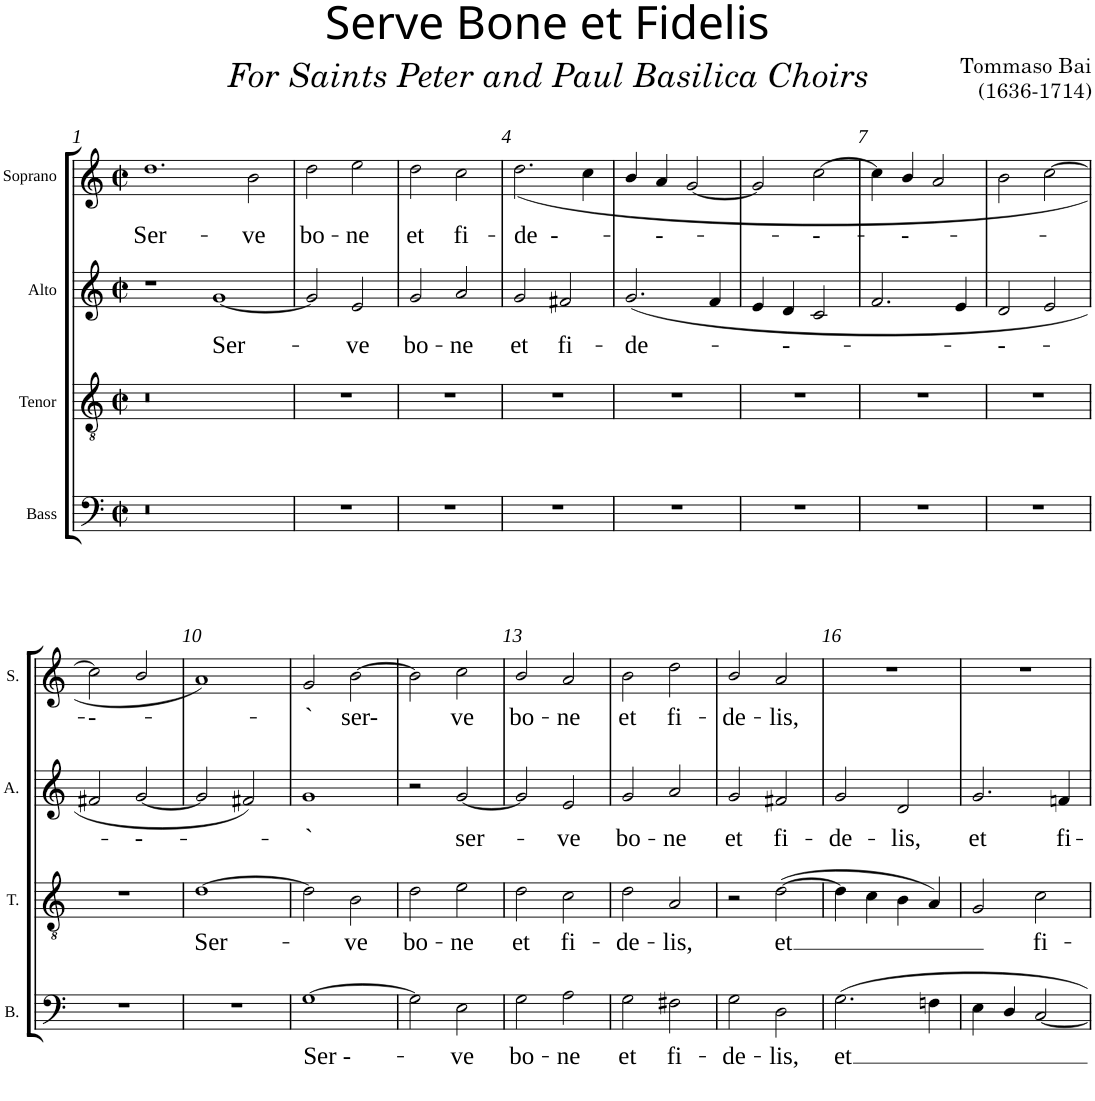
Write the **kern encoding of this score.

**kern	**text	**kern	**text	**kern	**text	**kern	**text
*part4	*part4	*part3	*part3	*part2	*part2	*part1	*part1
*staff4	*staff4	*staff3	*staff3	*staff2	*staff2	*staff1	*staff1
*I"Bass	*	*I"Tenor	*	*I"Alto	*	*I"Soprano	*
*I'B.	*	*I'T.	*	*I'A.	*	*I'S.	*
*clefF4	*	*clefGv2	*	*clefG2	*	*clefG2	*
*k[]	*	*k[]	*	*k[]	*	*k[]	*
*M2/2	*	*M2/2	*	*M2/2	*	*M2/2	*
*met(c|)	*	*met(c|)	*	*met(c|)	*	*met(c|)	*
=1	=1	=1	=1	=1	=1	=1	=1
!	!	!	!	!	!	!	!LO:LY:b
1r	.	1r	.	1r	.	[1dd	Ser-
!	!	!	!	!	!LO:LY:b	!	!
1ryy	.	1ryy	.	[1g	Ser-	2ryy	.
!	!	!	!	!	!	!	!LO:LY:b
.	.	.	.	.	.	2b\	-ve
=2	=2	=2	=2	=2	=2	=2	=2
!	!	!	!	!	!	!	!LO:LY:b
1r	.	1r	.	2g/]	.	2dd\	bo-
!	!	!	!	!	!LO:LY:b	!	!
.	.	.	.	2e/	-ve	2dd]	.
!	!	!	!	!	!	!	!LO:LY:b
2ryy	.	2ryy	.	2ryy	.	2ee\	-ne
=3	=3	=3	=3	=3	=3	=3	=3
!	!	!	!	!	!LO:LY:b	!	!LO:LY:b
1r	.	1r	.	2g/	bo-	2dd\	et
!	!	!	!	!	!LO:LY:b	!	!LO:LY:b
.	.	.	.	2a/	-ne	2cc\	fi-
=4	=4	=4	=4	=4	=4	=4	=4
!	!	!	!	!	!LO:LY:b	!	!LO:LY:b
1r	.	1r	.	2g/	et	(<2.dd\	-de --
!	!	!	!	!	!LO:LY:b	!	!
.	.	.	.	2f#X/	fi-	.	.
.	.	.	.	.	.	4cc\	.
=5	=5	=5	=5	=5	=5	=5	=5
!	!	!	!	!	!LO:LY:b	!	!
1r	.	1r	.	(<2.g/	-de-	4b/	.
!	!	!	!	!	!	!	!LO:LY:b
.	.	.	.	.	.	4a/	---
.	.	.	.	.	.	[2g/	.
.	.	.	.	4f/	.	.	.
=6	=6	=6	=6	=6	=6	=6	=6
1r	.	1r	.	4e/	.	2g/]	.
!	!	!	!	!	!LO:LY:b	!	!
.	.	.	.	4d/	--	.	.
!	!	!	!	!	!	!	!LO:LY:b
.	.	.	.	2c/	.	[2cc\	---
=7	=7	=7	=7	=7	=7	=7	=7
1r	.	1r	.	2.f/	.	4cc\]	.
!	!	!	!	!	!	!	!LO:LY:b
.	.	.	.	.	.	4b/	---
.	.	.	.	.	.	2a/	.
.	.	.	.	4e/	.	.	.
=8	=8	=8	=8	=8	=8	=8	=8
!	!	!	!	!	!LO:LY:b	!	!
1r	.	1r	.	2d/	---	2b\	.
.	.	.	.	2e/	.	[2cc\	.
!!LO:LB:g=z
=9	=9	=9	=9	=9	=9	=9	=9
!	!	!	!	!	!	!	!LO:LY:b
1r	.	1r	.	2f#X/	.	2cc\]	---
!	!	!	!	!	!LO:LY:b	!	!
.	.	.	.	[2g/	---	2b/	.
=10	=10	=10	=10	=10	=10	=10	=10
!	!	!	!LO:LY:b	!	!	!	!
1r	.	[1d	Ser-	2g/]	.	1a)	.
.	.	.	.	2f#X/)	.	.	.
=11	=11	=11	=11	=11	=11	=11	=11
!	!LO:LY:b	!	!	!	!LO:LY:b	!	!LO:LY:b
[1G	Ser --	2d\]	.	1g	-`	2g/	-`
!	!	!	!LO:LY:b	!	!	!	!LO:LY:b
.	.	2B\	-ve	.	.	[2b\	ser-
=12	=12	=12	=12	=12	=12	=12	=12
!	!	!	!LO:LY:b	!	!	!	!
2G\]	.	2d\	bo-	2r	.	2b\]	.
!	!LO:LY:b	!	!LO:LY:b	!	!LO:LY:b	!	!LO:LY:b
2E\	-ve	2e\	-ne	[2g/	ser-	2cc\	ve
=13	=13	=13	=13	=13	=13	=13	=13
!	!LO:LY:b	!	!LO:LY:b	!	!	!	!LO:LY:b
2G\	bo-	2d\	et	2g/]	.	2b/	bo-
!	!LO:LY:b	!	!LO:LY:b	!	!LO:LY:b	!	!LO:LY:b
2A\	-ne	2c\	fi-	2e/	-ve	2a/	-ne
=14	=14	=14	=14	=14	=14	=14	=14
!	!LO:LY:b	!	!LO:LY:b	!	!LO:LY:b	!	!LO:LY:b
2G\	et	2d\	-de-	2g/	bo-	2b\	et
!	!LO:LY:b	!	!LO:LY:b	!	!LO:LY:b	!	!LO:LY:b
2F#X\	fi-	2A/	-lis,	2a/	-ne	2dd\	fi-
=15	=15	=15	=15	=15	=15	=15	=15
!	!LO:LY:b	!	!	!	!LO:LY:b	!	!LO:LY:b
2G\	-de-	2r	.	2g/	et	2b/	-de-
!	!LO:LY:b	!	!LO:LY:b	!	!LO:LY:b	!	!LO:LY:b
2D\	-lis,	(>[2d\	et	2f#X/	fi-	2a/	-lis,
=16	=16	=16	=16	=16	=16	=16	=16
!	!LO:LY:b	!	!	!	!LO:LY:b	!	!
2.G\	et	4d\]	.	2g/	-de-	1r	.
.	.	4c\	.	.	.	.	.
!	!	!	!	!	!LO:LY:b	!	!
.	.	4B\	.	2d/	-lis,	.	.
4Fn\	.	4A/)	.	.	.	.	.
=17	=17	=17	=17	=17	=17	=17	=17
!	!	!	!	!	!LO:LY:b	!	!
4E\	.	2G/	.	2.g/	et	1r	.
4D/	.	.	.	.	.	.	.
!	!	!	!LO:LY:b	!	!	!	!
[2C/	.	2c\	fi-	.	.	.	.
!	!	!	!	!	!LO:LY:b	!	!
.	.	.	.	4fn/	fi-	.	.
=	=	=	=	=	=	=	=
*-	*-	*-	*-	*-	*-	*-	*-
